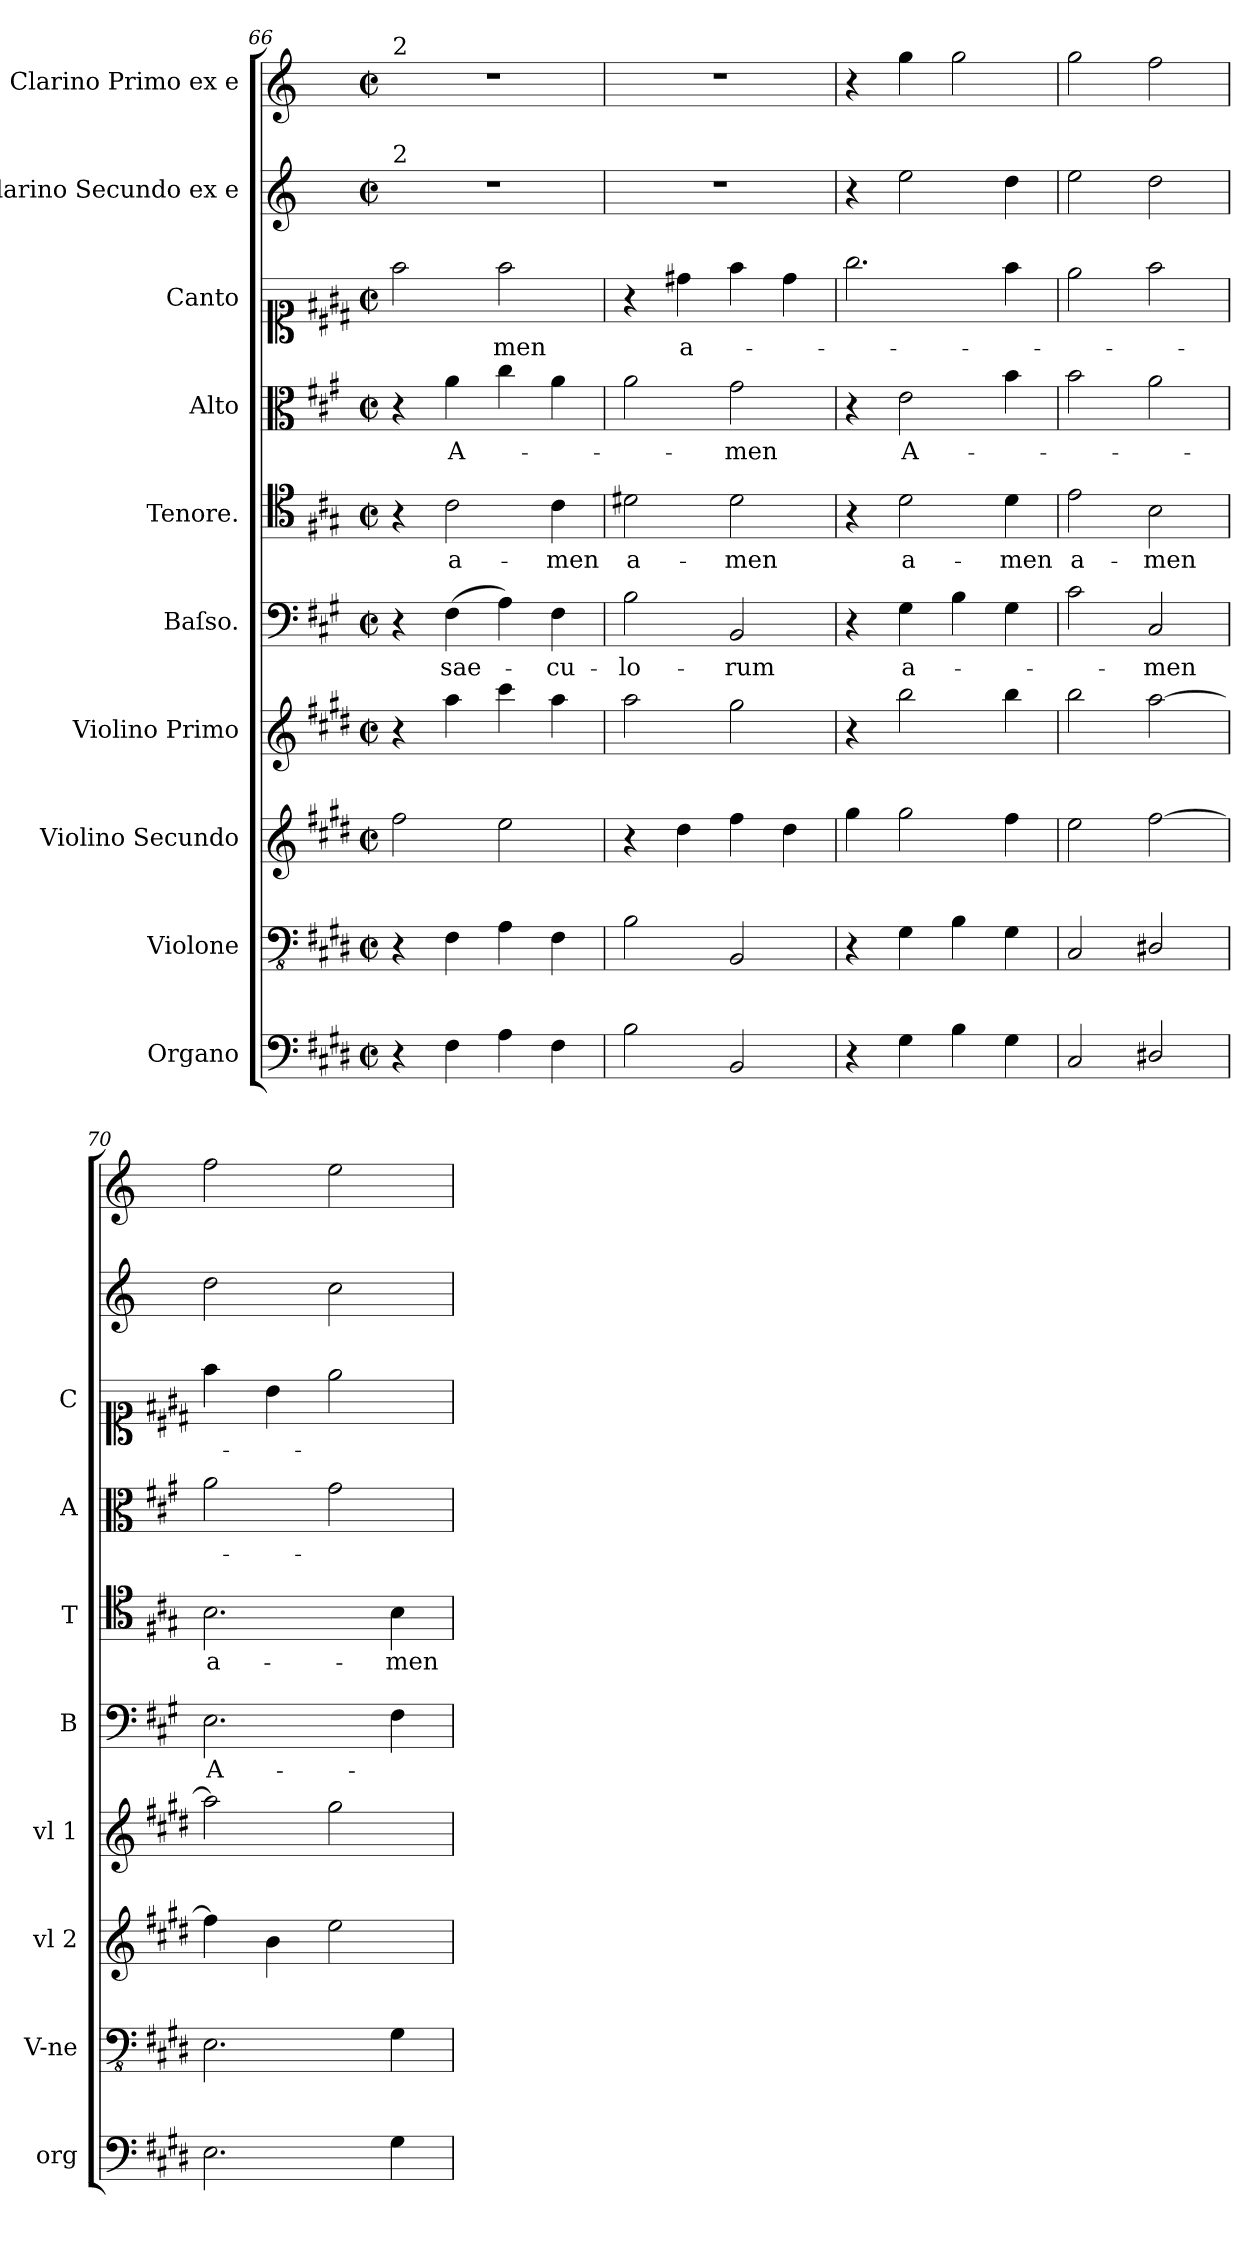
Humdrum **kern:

**kern	**kern	**kern	**kern	**kern	**text	**kern	**text	**kern	**text	**kern	**text	**kern	**kern
*part10	*part9	*part8	*part7	*part6	*part6	*part5	*part5	*part4	*part4	*part3	*part3	*part2	*part1
*staff10	*staff9	*staff8	*staff7	*staff6	*staff6	*staff5	*staff5	*staff4	*staff4	*staff3	*staff3	*staff2	*staff1
*I"Organo	*I"Violone	*I"Violino Secundo	*I"Violino Primo	*I"Baſso.	*	*I"Tenore.	*	*I"Alto	*	*I"Canto	*	*I"Clarino Secundo ex e	*I"Clarino Primo ex e
*I'org	*I'V-ne	*I'vl 2	*I'vl 1	*I'B	*	*I'T	*	*I'A	*	*I'C	*	*	*
*clefF4	*clefFv4	*clefG2	*clefG2	*clefF4	*	*clefC4	*	*clefC3	*	*clefC1	*	*clefG2	*clefG2
*	*	*	*	*	*	*	*	*	*	*	*	*ITrd-2c-4	*ITrd-2c-4
*k[f#c#g#d#]	*k[f#c#g#d#]	*k[f#c#g#d#]	*k[f#c#g#d#]	*k[f#c#g#]	*	*k[f#c#g#]	*	*k[f#c#g#]	*	*k[f#c#g#d#]	*	*k[f#c#g#d#]	*k[f#c#g#d#]
*E:	*E:	*E:	*E:	*	*	*	*	*	*	*E:	*	*E:	*E:
*M2/2	*M2/2	*M2/2	*M2/2	*M2/2	*	*M2/2	*	*M2/2	*	*M2/2	*	*M2/2	*M2/2
*met(c|)	*met(c|)	*met(c|)	*met(c|)	*met(c|)	*	*met(c|)	*	*met(c|)	*	*met(c|)	*	*met(c|)	*met(c|)
=66	=66	=66	=66	=66	=66	=66	=66	=66	=66	=66	=66	=66	=66
!	!	!	!	!	!	!	!	!	!	!	!	!	!LO:TX:a:t=2
!	!	!	!	!	!	!	!	!	!	!	!	!LO:TX:a:t=2	!
4r	4r	2ff#\	4r	4r	.	4r	.	4r	.	2ff#\	.	1r	1r
!	!	!	!	!	!LO:LY:i	!	!LO:LY:i	!	!LO:LY:i	!	!	!	!
4F#\	4FF#\	.	4aa\	(4F#\	sae-	2c#\	a-	4a\	A-	.	.	.	.
4A\	4AA\	2ee\	4ccc#\	4A\)	.	.	.	4cc#\	.	2ff#\	-men	.	.
!	!	!	!	!	!LO:LY:i	!	!LO:LY:i	!	!	!	!	!	!
4F#\	4FF#\	.	4aa\	4F#\	-cu-	4c#\	-men	4a\	.	.	.	.	.
=67	=67	=67	=67	=67	=67	=67	=67	=67	=67	=67	=67	=67	=67
!	!	!	!	!	!LO:LY:i	!	!LO:LY:i	!	!	!	!	!	!
2B\	2BB\	4r	2aa\	2B\	-lo-	2d#X\	a-	2a\	.	4r	.	1r	1r
!	!	!	!	!	!	!	!	!	!	!	!LO:LY:i	!	!
.	.	4dd#\	.	.	.	.	.	.	.	4dd#X\	a-	.	.
!	!	!	!	!	!LO:LY:i	!	!LO:LY:i	!	!LO:LY:i	!	!	!	!
2BB/	2BBB/	4ff#\	2gg#\	2BB/	-rum	2d#\	-men	2g#\	-men	4ff#\	.	.	.
.	.	4dd#\	.	.	.	.	.	.	.	4dd#\	.	.	.
=68	=68	=68	=68	=68	=68	=68	=68	=68	=68	=68	=68	=68	=68
4r	4r	4gg#\	4r	4r	.	4r	.	4r	.	2.gg#\	.	4r	4r
!	!	!	!	!	!	!	!LO:LY:i	!	!	!	!	!	!
4G#\	4GG#\	2gg#\	2bb\	4G#\	a-	2d\	a-	2e\	A-	.	.	2gg#\	4bb\
4B\	4BB\	.	.	4B\	.	.	.	.	.	.	.	.	2bb\
!	!	!	!	!	!	!	!LO:LY:i	!	!	!	!	!	!
4G#\	4GG#\	4ff#\	4bb\	4G#\	.	4d\	-men	4b\	.	4ff#\	.	4ff#\	.
=69	=69	=69	=69	=69	=69	=69	=69	=69	=69	=69	=69	=69	=69
2C#/	2CC#/	2ee\	2bb\	2c#\	.	2e\	a-	2b\	.	2ee\	.	2gg#\	2bb\
2D#X/	2DD#X/	[2ff#\	[2aa\	2C#/	-men	2B\	-men	2a\	.	2ff#\	.	2ff#\	2aa\
=70	=70	=70	=70	=70	=70	=70	=70	=70	=70	=70	=70	=70	=70
!	!	!	!	!	!	!	!LO:LY:i	!	!	!	!	!	!
2.E\	2.EE\	4ff#\]	2aa\]	2.E\	A-	2.B\	a-	2a\	.	4ff#\	.	2ff#\	2aa\
.	.	4b\	.	.	.	.	.	.	.	4b\	.	.	.
.	.	2ee\	2gg#\	.	.	.	.	2g#\	.	2ee\	.	2ee\	2gg#\
!	!	!	!	!	!	!	!LO:LY:i	!	!	!	!	!	!
4G#\	4GG#\	.	.	4F#\	.	4B\	-men	.	.	.	.	.	.
=	=	=	=	=	=	=	=	=	=	=	=	=	=
*-	*-	*-	*-	*-	*-	*-	*-	*-	*-	*-	*-	*-	*-
